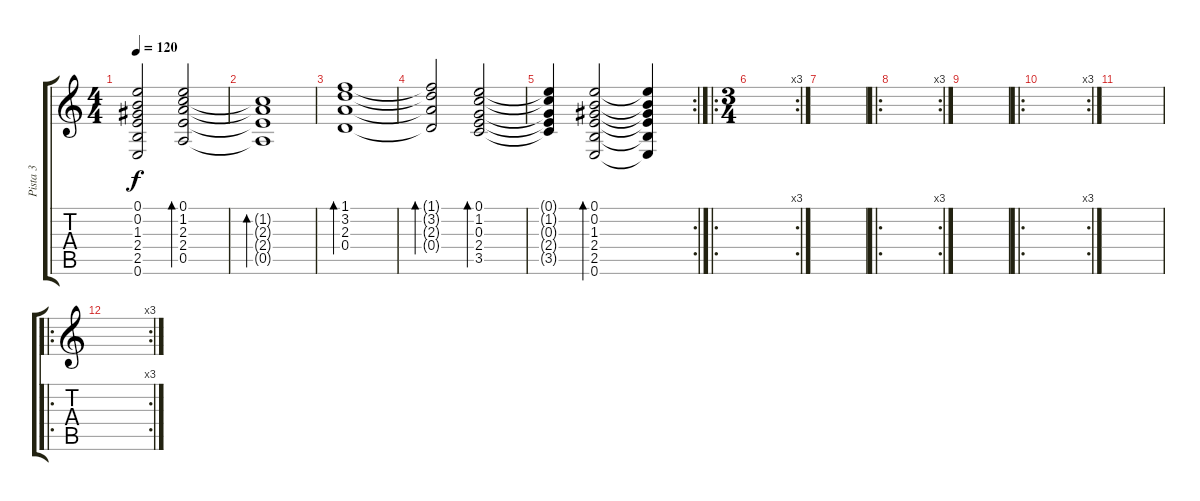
\track ("Pista 3" "Pista 3") {instrument acousticguitarsteel}
\staff {score tabs}
\tuning (E4 B3 G3 D3 A2 E2) {hide}
\ts (4 4)
\tempo 120
\clef g2
\ks c
(0.1{t} 0.2{t} 1.3{t} 2.4{t} 2.5{t} 0.6{t}).2{dy f} (0.1 1.2 2.3 2.4 0.5).2{bd 240} |
(1.2{t} 2.3{t} 2.4{t} 0.5{t}).1{bd 240} |
(1.1 3.2 2.3 0.4).1{bd 240} |
(1.1{t} 3.2{t} 2.3{t} 0.4{t}).2{bd 240} (0.1 1.2 0.3 2.4 3.5).2{bd 240} |
\rc 2
(0.1{t} 1.2{t} 0.3{t} 2.4{t} 3.5{t}).4 (0.1 0.2 1.3 2.4 2.5 0.6).2{bd 240} (0.1{t} 0.2{t} 1.3{t} 2.4{t} 2.5{t} 0.6{t}).4 |
\ro
\rc 3
\ts (3 4)
|
|
\ro
\rc 3
|
|
\ro
\rc 3
|
|
\ro
\rc 3
